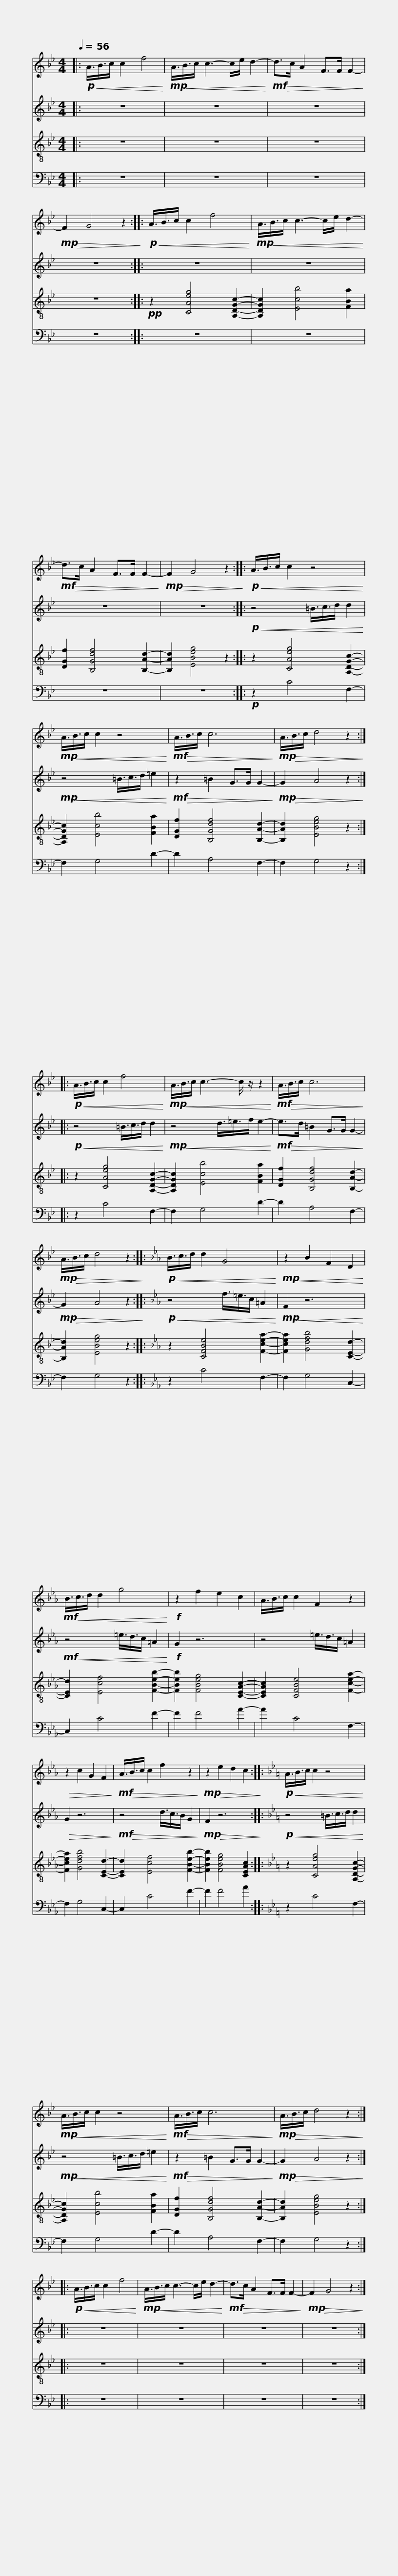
X:1
%%score 1 2 3 4
L:1/8
Q:1/4=56
M:4/4
I:linebreak $
K:Bb
V:1 treble
V:2 treble transpose=-2
V:3 treble-8
V:4 bass transpose=-12
V:1
|:!p!!<(! A3/4B3/4c/ c2 f4!<)! |!mp!!<(! A3/4B3/4c/ c3- c/e/ d2-!<)! |!mf!!>(! d>c A2 F>F F2-!>)! |!mp!!>(! F2 G4 z2!>)! ::!p!!<(! A3/4B3/4c/ c2 f4!<)! |$ %5
!mp!!<(! A3/4B3/4c/ c3- c/e/ d2-!<)! |!mf!!>(! d>c A2 F>F F2-!>)! |!mp!!>(! F2 G4 z2!>)! ::!p!!<(! A3/4B3/4c/ c2 z4!<)! |!mp!!<(! A3/4B3/4c/ c2 z4!<)! |$ %10
!mf!!>(! A3/4B3/4c/ c6!>)! |!mp!!>(! A3/4B3/4c/ d4 z2!>)! ::!p!!<(! A3/4B3/4c/ c2 f4!<)! |!mp!!<(! A3/4B3/4c/ c3- c/ z/ z2!<)! |$!mf!!>(! A3/4B3/4c/ c6!>)! | %15
!mp!!>(! A3/4B3/4c/ d4 z2!>)! ::[K:Eb]!p!!<(! B3/4c3/4d/ d2 G4!<)! |!mp!!<(! z2 B2 F2 D2!<)! |$!mf!!<(! B3/4c3/4d/ d2 g4!<)! |!f! z2 f2 e2 c2 | %20
 A3/4B3/4c/ c2 F2 z2 |!>(! z2 c2 G2 F2!>)! |!mf!!>(! A3/4B3/4c/ c2 f2 z2!>)! |$!mp!!>(! z2 e2 d2 c2!>)! ::[K:Bb]!p!!<(! A3/4B3/4c/ c2 z4!<)! | %25
!mp!!<(! A3/4B3/4c/ c2 z4!<)! |!mf!!>(! A3/4B3/4c/ c6!>)! |$!mp!!>(! A3/4B3/4c/ d4 z2!>)! ::!p!!<(! A3/4B3/4c/ c2 f4!<)! |!mp!!<(! A3/4B3/4c/ c3- c/e/ d2-!<)! | %30
!mf!!>(! d>c A2 F>F F2-!>)! |!mp!!>(! F2 G4 z2!>)! :| %32
V:2
|: z8 | z8 | z8 | z8 :: z8 |$ %5
 z8 | z8 | z8 ::!p!!<(! z4 =B3/4c3/4d/ d2!<)! |!mp!!<(! z4 =B3/4c3/4d/ =e2!<)! |$ %10
!mf!!>(! z2 =B2 G>G G2-!>)! |!mp!!>(! G2 A4 z2!>)! ::!p!!<(! z4 =B3/4c3/4d/ d2!<)! |!mp!!<(! z4 d3/4=e3/4f/ e2-!<)! |$!mf!!>(! e>d =B2 G>G G2-!>)! | %15
!mp!!>(! G2 A4 z2!>)! ::[K:Eb]!p!!<(! z4 f3/4=e3/4c/ =A2!<)! |!mp!!<(! F2 z6!<)! |$!mf!!<(! z4 =e3/4d3/4c/ =A2!<)! |!f! G2 z6 | %20
 z4 =e3/4d3/4c/ =A2 |!>(! G2 z6!>)! |!mf!!>(! z4 d3/4c3/4B/ G2!>)! |$!mp!!>(! F2 z6!>)! ::[K:Bb]!p!!<(! z4 =B3/4c3/4d/ d2!<)! | %25
!mp!!<(! z4 =B3/4c3/4d/ =e2!<)! |!mf!!>(! z2 =B2 G>G G2-!>)! |$!mp!!>(! G2 A4 z2!>)! :: z8 | z8 | %30
 z8 | z8 :| %32
V:3
|: z8 | z8 | z8 | z8 ::!pp! z2 [CAeg]4 [A,DGc]2- |$ %5
 [A,DGc]2 [Ecb]4 [FBa]2 | [DGf]2 [B,Gdf]4 [B,Ad]2- | [B,Ad]2 [EBeg]4 z2 :: z2 [CAeg]4 [A,DGc]2- | [A,DGc]2 [Ecb]4 [FBa]2 |$ %10
 [DGf]2 [B,Gdf]4 [B,Ad]2- | [B,Ad]2 [EBeg]4 z2 :: z2 [CAeg]4 [A,DGc]2- | [A,DGc]2 [Ecb]4 [FBa]2 |$ [DGf]2 [B,Gdf]4 [B,Ad]2- | %15
 [B,Ad]2 [EBeg]4 z2 ::[K:Eb] z2 [CFBe]4 [Fcea]2- | [Fcea]2 [Gdfb]4 [CEd]2- |$ [CEd]2 [Ecf]4 [FBeb]2- | [FBeb]2 [FBeg]4 [CEAc]2- | %20
 [CEAc]2 [CFBe]4 [Fcea]2- | [Fcea]2 [Gdfb]4 [CEd]2- | [CEd]2 [Ecf]4 [FBeb]2- |$ [FBeb]2 [FBeg]4 [CEAc]2 ::[K:Bb] z2 [CAeg]4 [A,DGc]2- | %25
 [A,DGc]2 [Ecb]4 [FBa]2 | [DGf]2 [B,Gdf]4 [B,Ad]2- |$ [B,Ad]2 [EBeg]4 z2 :: z8 | z8 | %30
 z8 | z8 :| %32
V:4
|: z8 | z8 | z8 | z8 :: z8 |$ %5
 z8 | z8 | z8 ::!p! z2 C4 F,2- | F,2 G,4 D2- |$ %10
 D2 A,4 F,2- | F,2 G,4 z2 :: z2 C4 F,2- | F,2 G,4 D2- |$ D2 A,4 F,2- | %15
 F,2 G,4 z2 ::[K:Eb] z2 C4 F,2- | F,2 G,4 C,2- |$ C,2 C4 F2- | F2 F4 A2- | %20
 A2 C4 F,2- | F,2 G,4 C,2- | C,2 C4 F2- |$ F2 F4 A2 ::[K:Bb] z2 C4 F,2- | %25
 F,2 G,4 D2- | D2 A,4 F,2- |$ F,2 G,4 z2 :: z8 | z8 | %30
 z8 | z8 :| %32
